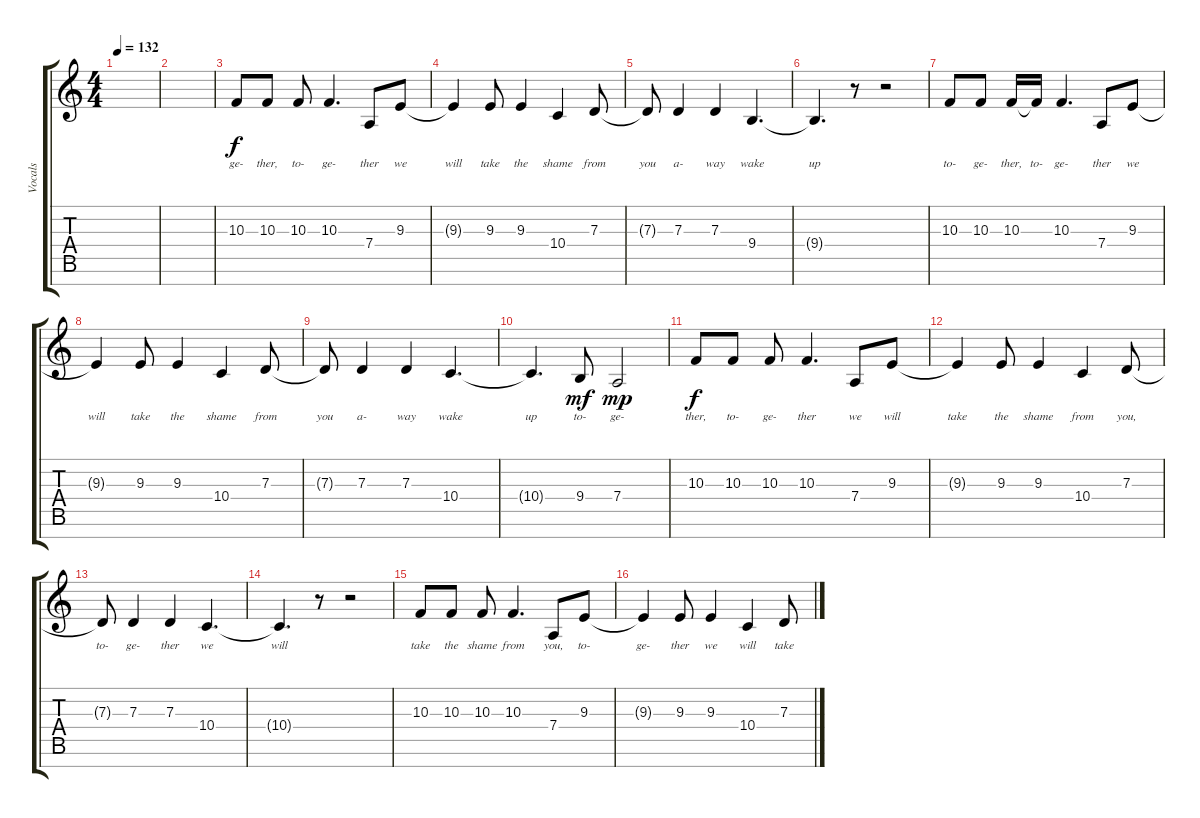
\track ("Vocals" "Vocals") {instrument lead6voice}
\staff {score tabs}
\tuning (E4 B3 G3 D3 A2 E2 B1) {hide}
\ts (4 4)
\tempo 132
\clef g2
\ks aminor
|
|
10.3.8{lyrics (0 "ge-") lyrics (1 "") lyrics (2 "") lyrics (3 "") lyrics (4 "") volume 16} 10.3.8{lyrics (0 "ther,") lyrics (1 "") lyrics (2 "") lyrics (3 "") lyrics (4 "")} 10.3.8{lyrics (0 "to-") lyrics (1 "") lyrics (2 "") lyrics (3 "") lyrics (4 "")} 10.3.4{d lyrics (0 "ge-") lyrics (1 "") lyrics (2 "") lyrics (3 "") lyrics (4 "")} 7.4.8{lyrics (0 "ther") lyrics (1 "") lyrics (2 "") lyrics (3 "") lyrics (4 "")} 9.3.8{lyrics (0 "we") lyrics (1 "") lyrics (2 "") lyrics (3 "") lyrics (4 "")} |
9.3{t}.4{lyrics (0 "will") lyrics (1 "") lyrics (2 "") lyrics (3 "") lyrics (4 "")} 9.3.8{lyrics (0 "take") lyrics (1 "") lyrics (2 "") lyrics (3 "") lyrics (4 "")} 9.3.4{lyrics (0 "the") lyrics (1 "") lyrics (2 "") lyrics (3 "") lyrics (4 "")} 10.4.4{lyrics (0 "shame") lyrics (1 "") lyrics (2 "") lyrics (3 "") lyrics (4 "")} 7.3.8{lyrics (0 "from") lyrics (1 "") lyrics (2 "") lyrics (3 "") lyrics (4 "")} |
7.3{t}.8{lyrics (0 "you") lyrics (1 "") lyrics (2 "") lyrics (3 "") lyrics (4 "")} 7.3.4{lyrics (0 "a-") lyrics (1 "") lyrics (2 "") lyrics (3 "") lyrics (4 "")} 7.3.4{lyrics (0 "way") lyrics (1 "") lyrics (2 "") lyrics (3 "") lyrics (4 "")} 9.4.4{d lyrics (0 "wake") lyrics (1 "") lyrics (2 "") lyrics (3 "") lyrics (4 "")} |
9.4{t}.4{d lyrics (0 "up") lyrics (1 "") lyrics (2 "") lyrics (3 "") lyrics (4 "")} r.8 r.2 |
10.3.8{lyrics (0 "to-") lyrics (1 "") lyrics (2 "") lyrics (3 "") lyrics (4 "")} 10.3.8{lyrics (0 "ge-") lyrics (1 "") lyrics (2 "") lyrics (3 "") lyrics (4 "")} 10.3.16{lyrics (0 "ther,") lyrics (1 "") lyrics (2 "") lyrics (3 "") lyrics (4 "")} 10.3{t}.16{lyrics (0 "to-") lyrics (1 "") lyrics (2 "") lyrics (3 "") lyrics (4 "")} 10.3.4{d lyrics (0 "ge-") lyrics (1 "") lyrics (2 "") lyrics (3 "") lyrics (4 "")} 7.4.8{lyrics (0 "ther") lyrics (1 "") lyrics (2 "") lyrics (3 "") lyrics (4 "")} 9.3.8{lyrics (0 "we") lyrics (1 "") lyrics (2 "") lyrics (3 "") lyrics (4 "")} |
9.3{t}.4{lyrics (0 "will") lyrics (1 "") lyrics (2 "") lyrics (3 "") lyrics (4 "")} 9.3.8{lyrics (0 "take") lyrics (1 "") lyrics (2 "") lyrics (3 "") lyrics (4 "")} 9.3.4{lyrics (0 "the") lyrics (1 "") lyrics (2 "") lyrics (3 "") lyrics (4 "")} 10.4.4{lyrics (0 "shame") lyrics (1 "") lyrics (2 "") lyrics (3 "") lyrics (4 "")} 7.3.8{lyrics (0 "from") lyrics (1 "") lyrics (2 "") lyrics (3 "") lyrics (4 "")} |
7.3{t}.8{lyrics (0 "you") lyrics (1 "") lyrics (2 "") lyrics (3 "") lyrics (4 "")} 7.3.4{lyrics (0 "a-") lyrics (1 "") lyrics (2 "") lyrics (3 "") lyrics (4 "")} 7.3.4{lyrics (0 "way") lyrics (1 "") lyrics (2 "") lyrics (3 "") lyrics (4 "")} 10.4.4{d lyrics (0 "wake") lyrics (1 "") lyrics (2 "") lyrics (3 "") lyrics (4 "")} |
10.4{t}.4{d lyrics (0 "up") lyrics (1 "") lyrics (2 "") lyrics (3 "") lyrics (4 "")} 9.4.8{lyrics (0 "to-") lyrics (1 "") lyrics (2 "") lyrics (3 "") lyrics (4 "") dy mf} 7.4.2{lyrics (0 "ge-") lyrics (1 "") lyrics (2 "") lyrics (3 "") lyrics (4 "") dy mp} |
10.3.8{lyrics (0 "ther,") lyrics (1 "") lyrics (2 "") lyrics (3 "") lyrics (4 "") dy f} 10.3.8{lyrics (0 "to-") lyrics (1 "") lyrics (2 "") lyrics (3 "") lyrics (4 "")} 10.3.8{lyrics (0 "ge-") lyrics (1 "") lyrics (2 "") lyrics (3 "") lyrics (4 "")} 10.3.4{d lyrics (0 "ther") lyrics (1 "") lyrics (2 "") lyrics (3 "") lyrics (4 "")} 7.4.8{lyrics (0 "we") lyrics (1 "") lyrics (2 "") lyrics (3 "") lyrics (4 "")} 9.3.8{lyrics (0 "will") lyrics (1 "") lyrics (2 "") lyrics (3 "") lyrics (4 "")} |
9.3{t}.4{lyrics (0 "take") lyrics (1 "") lyrics (2 "") lyrics (3 "") lyrics (4 "")} 9.3.8{lyrics (0 "the") lyrics (1 "") lyrics (2 "") lyrics (3 "") lyrics (4 "")} 9.3.4{lyrics (0 "shame") lyrics (1 "") lyrics (2 "") lyrics (3 "") lyrics (4 "")} 10.4.4{lyrics (0 "from") lyrics (1 "") lyrics (2 "") lyrics (3 "") lyrics (4 "")} 7.3.8{lyrics (0 "you,") lyrics (1 "") lyrics (2 "") lyrics (3 "") lyrics (4 "")} |
7.3{t}.8{lyrics (0 "to-") lyrics (1 "") lyrics (2 "") lyrics (3 "") lyrics (4 "")} 7.3.4{lyrics (0 "ge-") lyrics (1 "") lyrics (2 "") lyrics (3 "") lyrics (4 "")} 7.3.4{lyrics (0 "ther") lyrics (1 "") lyrics (2 "") lyrics (3 "") lyrics (4 "")} 10.4.4{d lyrics (0 "we") lyrics (1 "") lyrics (2 "") lyrics (3 "") lyrics (4 "")} |
10.4{t}.4{d lyrics (0 "will") lyrics (1 "") lyrics (2 "") lyrics (3 "") lyrics (4 "")} r.8 r.2 |
10.3.8{lyrics (0 "take") lyrics (1 "") lyrics (2 "") lyrics (3 "") lyrics (4 "")} 10.3.8{lyrics (0 "the") lyrics (1 "") lyrics (2 "") lyrics (3 "") lyrics (4 "")} 10.3.8{lyrics (0 "shame") lyrics (1 "") lyrics (2 "") lyrics (3 "") lyrics (4 "")} 10.3.4{d lyrics (0 "from") lyrics (1 "") lyrics (2 "") lyrics (3 "") lyrics (4 "")} 7.4.8{lyrics (0 "you,") lyrics (1 "") lyrics (2 "") lyrics (3 "") lyrics (4 "")} 9.3.8{lyrics (0 "to-") lyrics (1 "") lyrics (2 "") lyrics (3 "") lyrics (4 "")} |
9.3{t}.4{lyrics (0 "ge-") lyrics (1 "") lyrics (2 "") lyrics (3 "") lyrics (4 "")} 9.3.8{lyrics (0 "ther") lyrics (1 "") lyrics (2 "") lyrics (3 "") lyrics (4 "")} 9.3.4{lyrics (0 "we") lyrics (1 "") lyrics (2 "") lyrics (3 "") lyrics (4 "")} 10.4.4{lyrics (0 "will") lyrics (1 "") lyrics (2 "") lyrics (3 "") lyrics (4 "")} 7.3.8{lyrics (0 "take") lyrics (1 "") lyrics (2 "") lyrics (3 "") lyrics (4 "")}
